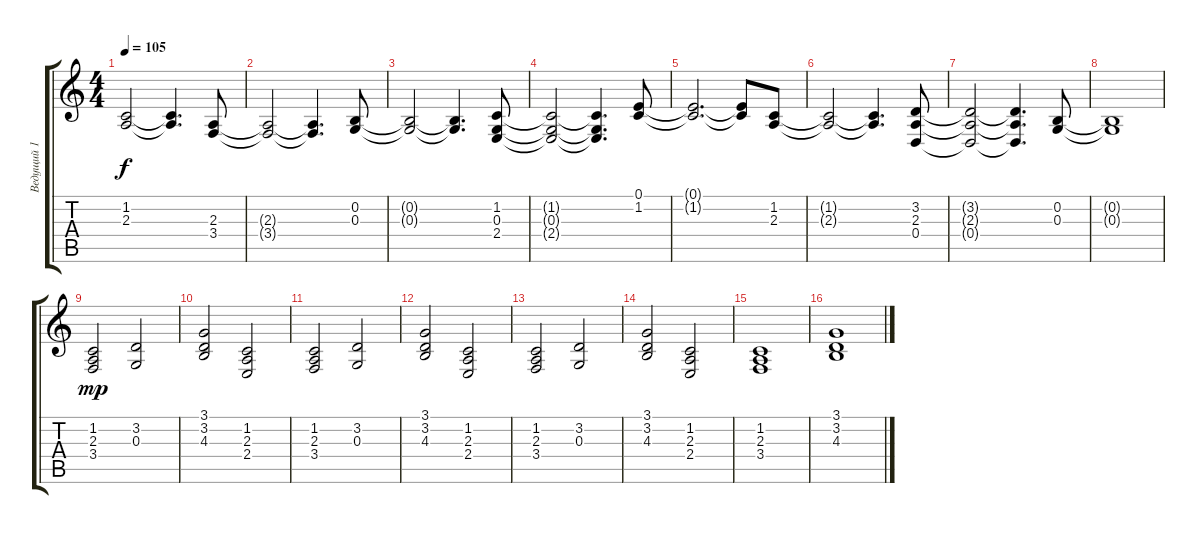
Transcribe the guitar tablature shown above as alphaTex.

\track ("Ведущий 1" "Ведущий 1") {instrument pad1newage}
\staff {score tabs}
\tuning (E4 B3 G3 D3 A2 E2) {hide}
\ts (4 4)
\tempo 105
\clef g2
\ks c
(1.2{t} 2.3{t}).2{dy f} (1.2{t} 2.3{t}).4{d} (2.3 3.4).8 |
(2.3{t} 3.4{t}).2 (2.3{t} 3.4{t}).4{d} (0.2 0.3).8 |
(0.2{t} 0.3{t}).2 (0.2{t} 0.3{t}).4{d} (1.2 0.3 2.4).8 |
(1.2{t} 0.3{t} 2.4{t}).2 (1.2{t} 0.3{t} 2.4{t}).4{d} (0.1 1.2).8 |
(0.1{t} 1.2{t}).2{d} (0.1{t} 1.2{t}).8 (1.2 2.3).8 |
(1.2{t} 2.3{t}).2 (1.2{t} 2.3{t}).4{d} (3.2 2.3 0.4).8 |
(3.2{t} 2.3{t} 0.4{t}).2 (3.2{t} 2.3{t} 0.4{t}).4{d} (0.2 0.3).8 |
(0.2{t} 0.3{t}).1 |
(1.2 2.3 3.4).2{dy mp} (3.2 0.3).2 |
(3.1 3.2 4.3).2 (1.2 2.3 2.4).2 |
(1.2 2.3 3.4).2 (3.2 0.3).2 |
(3.1 3.2 4.3).2 (1.2 2.3 2.4).2 |
(1.2 2.3 3.4).2 (3.2 0.3).2 |
(3.1 3.2 4.3).2 (1.2 2.3 2.4).2 |
(1.2 2.3 3.4).1 |
(3.1 3.2 4.3).1
